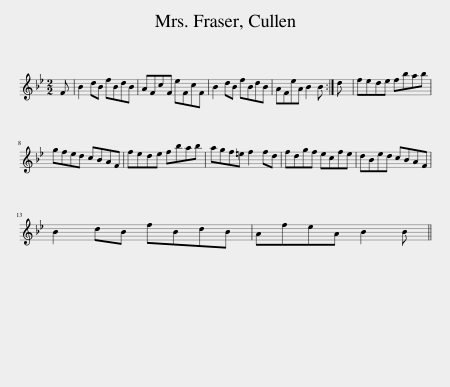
X:1
L:1/8
M:2/2
I:linebreak $
K:Bb
V:1 treble
V:1
 F | B2 dB fBdB | AFcF eFcF | B2 dB fBdB | AFeA B2 B :| %5
 d | fede fbab |$ gfed cBAF | fede fbab | agf=e f2 fd | %10
 fdgf ecfe | dBed cBAF |$ B2 dB fBdB | AfeA B2 B || %14
